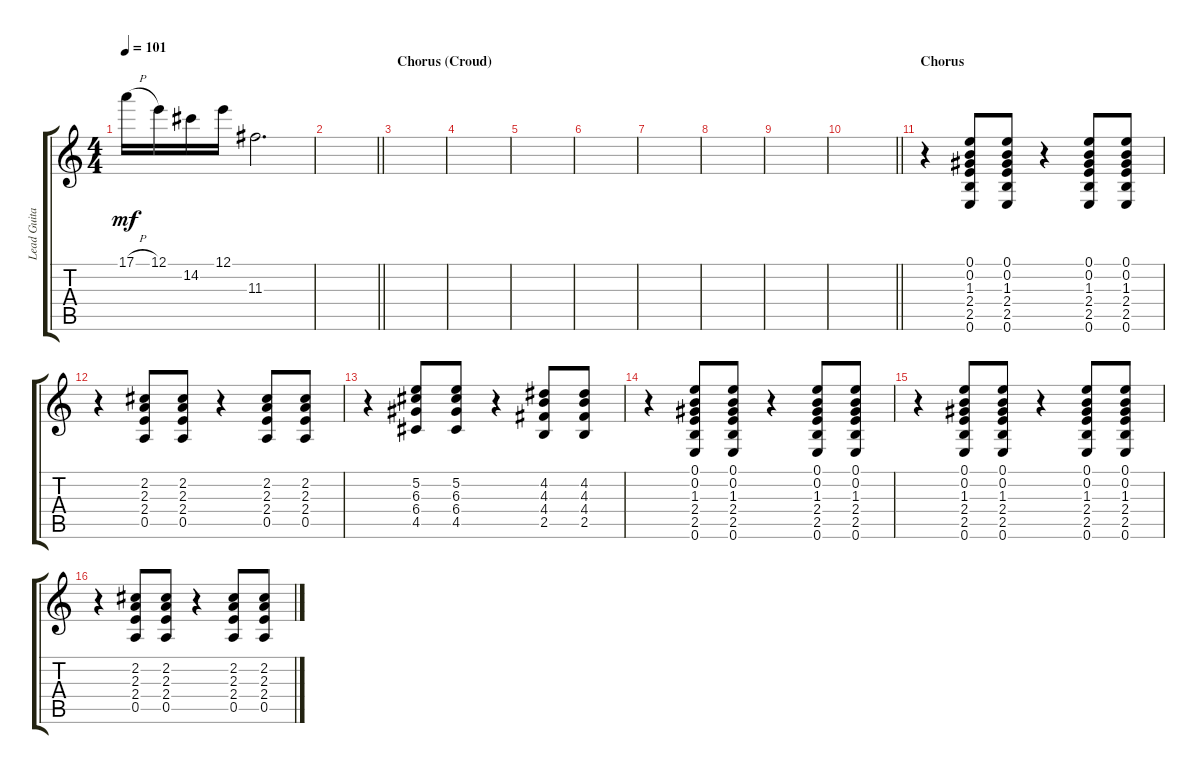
\track ("Lead Guitar (Nick)" "Lead Guita") {instrument distortionguitar}
\staff {score tabs}
\tuning (E4 B3 G3 D3 A2 E2) {hide}
\ts (4 4)
\tempo 101
\clef g2
\ks c
17.1{h}.16{dy mf} 12.1.16 14.2.16 12.1.16 11.3.2{d} |
\barLineRight lightlight
|
\section ("" "Chorus (Croud)")
|
|
|
|
|
|
|
\barLineRight lightlight
|
\section ("" "Chorus")
r.4 (0.1 0.2 1.3 2.4 2.5 0.6).8 (0.1 0.2 1.3 2.4 2.5 0.6).8 r.4 (0.1 0.2 1.3 2.4 2.5 0.6).8 (0.1 0.2 1.3 2.4 2.5 0.6).8 |
r.4 (2.2 2.3 2.4 0.5).8 (2.2 2.3 2.4 0.5).8 r.4 (2.2 2.3 2.4 0.5).8 (2.2 2.3 2.4 0.5).8 |
r.4 (5.2 6.3 6.4 4.5).8 (5.2 6.3 6.4 4.5).8 r.4 (4.2 4.3 4.4 2.5).8 (4.2 4.3 4.4 2.5).8 |
r.4 (0.1 0.2 1.3 2.4 2.5 0.6).8 (0.1 0.2 1.3 2.4 2.5 0.6).8 r.4 (0.1 0.2 1.3 2.4 2.5 0.6).8 (0.1 0.2 1.3 2.4 2.5 0.6).8 |
r.4 (0.1 0.2 1.3 2.4 2.5 0.6).8 (0.1 0.2 1.3 2.4 2.5 0.6).8 r.4 (0.1 0.2 1.3 2.4 2.5 0.6).8 (0.1 0.2 1.3 2.4 2.5 0.6).8 |
r.4 (2.2 2.3 2.4 0.5).8 (2.2 2.3 2.4 0.5).8 r.4 (2.2 2.3 2.4 0.5).8 (2.2 2.3 2.4 0.5).8
